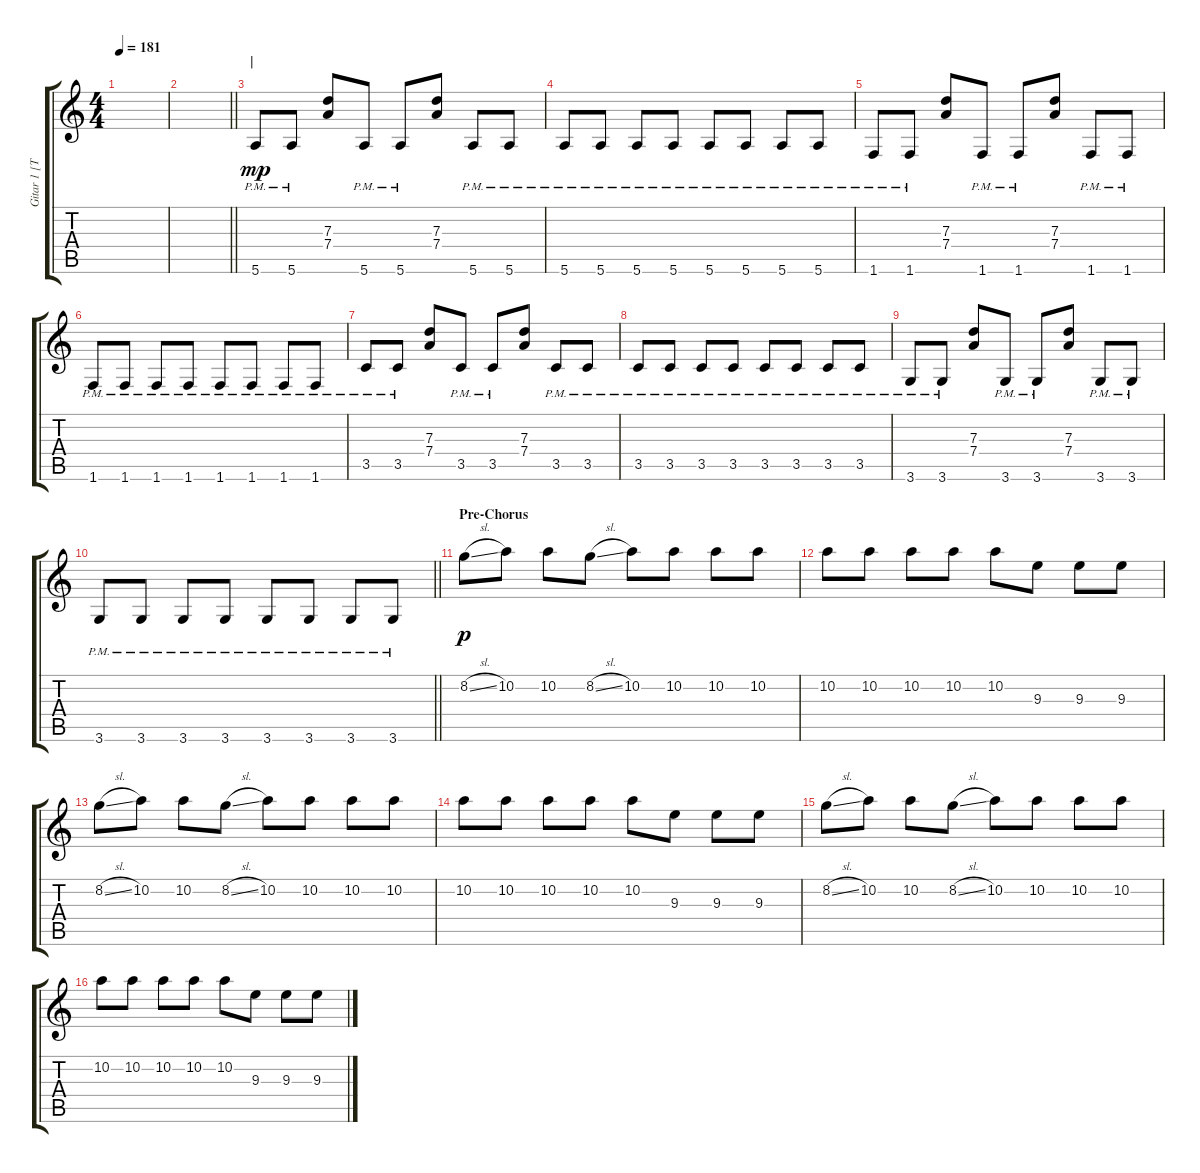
\track ("Gitar 1 [Toru]" "Gitar 1 [T") {instrument overdrivenguitar}
\staff {score tabs}
\tuning (E4 B3 G3 D3 A2 E2) {hide}
\ts (4 4)
\tempo 181
\clef g2
\ks c
|
\barLineRight lightlight
|
\section ("" "|")
5.6{pm}.8{dy mp} 5.6{pm}.8 (7.3 7.4).8 5.6{pm}.8 5.6{pm}.8 (7.3 7.4).8 5.6{pm}.8 5.6{pm}.8 |
5.6{pm}.8 5.6{pm}.8 5.6{pm}.8 5.6{pm}.8 5.6{pm}.8 5.6{pm}.8 5.6{pm}.8 5.6{pm}.8 |
1.6{pm}.8 1.6{pm}.8 (7.3 7.4).8 1.6{pm}.8 1.6{pm}.8 (7.3 7.4).8 1.6{pm}.8 1.6{pm}.8 |
1.6{pm}.8 1.6{pm}.8 1.6{pm}.8 1.6{pm}.8 1.6{pm}.8 1.6{pm}.8 1.6{pm}.8 1.6{pm}.8 |
3.5{pm}.8 3.5{pm}.8 (7.3 7.4).8 3.5{pm}.8 3.5{pm}.8 (7.3 7.4).8 3.5{pm}.8 3.5{pm}.8 |
3.5{pm}.8 3.5{pm}.8 3.5{pm}.8 3.5{pm}.8 3.5{pm}.8 3.5{pm}.8 3.5{pm}.8 3.5{pm}.8 |
3.6{pm}.8 3.6{pm}.8 (7.3 7.4).8 3.6{pm}.8 3.6{pm}.8 (7.3 7.4).8 3.6{pm}.8 3.6{pm}.8 |
\barLineRight lightlight
3.6{pm}.8 3.6{pm}.8 3.6{pm}.8 3.6{pm}.8 3.6{pm}.8 3.6{pm}.8 3.6{pm}.8 3.6{pm}.8 |
\section ("" "Pre-Chorus")
8.2{sl}.8{dy p} 10.2.8 10.2.8 8.2{sl}.8 10.2.8 10.2.8 10.2.8 10.2.8 |
10.2.8 10.2.8 10.2.8 10.2.8 10.2.8 9.3.8 9.3.8 9.3.8 |
8.2{sl}.8 10.2.8 10.2.8 8.2{sl}.8 10.2.8 10.2.8 10.2.8 10.2.8 |
10.2.8 10.2.8 10.2.8 10.2.8 10.2.8 9.3.8 9.3.8 9.3.8 |
8.2{sl}.8 10.2.8 10.2.8 8.2{sl}.8 10.2.8 10.2.8 10.2.8 10.2.8 |
10.2.8 10.2.8 10.2.8 10.2.8 10.2.8 9.3.8 9.3.8 9.3.8
